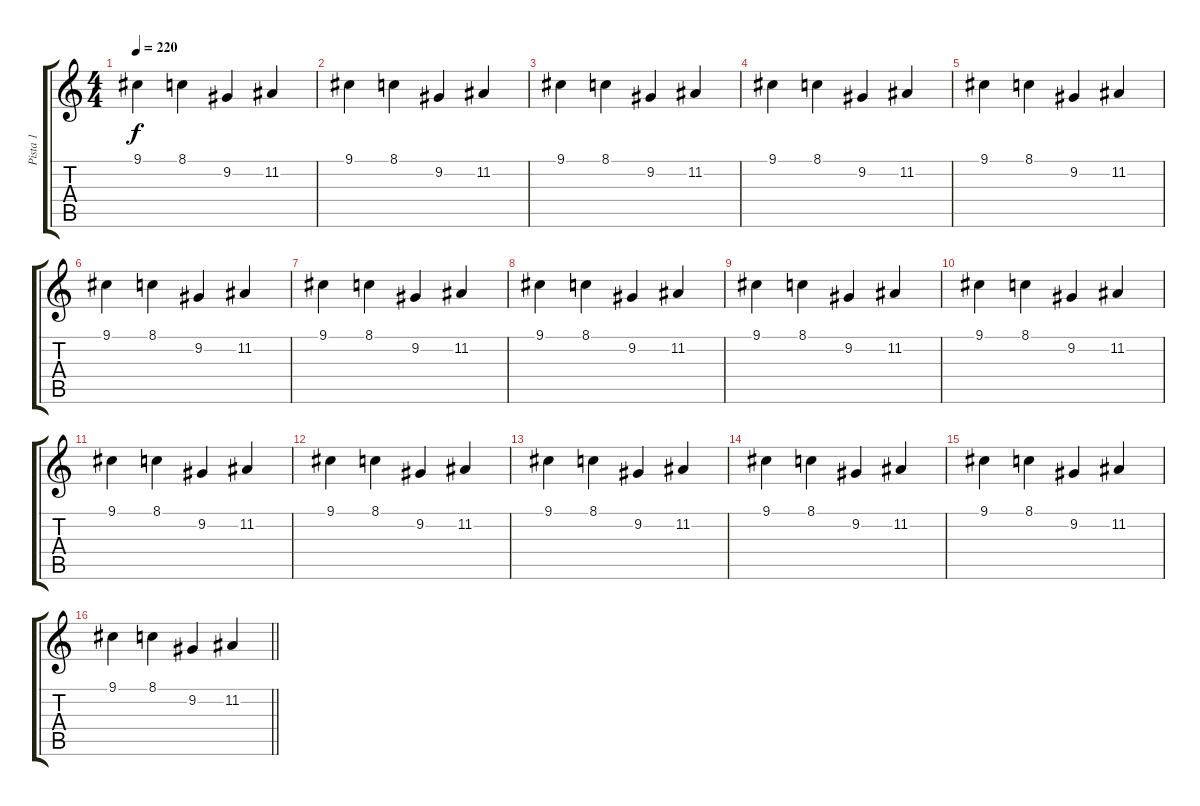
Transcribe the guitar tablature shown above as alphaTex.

\track ("Pista 1" "Pista 1") {instrument acousticgrandpiano}
\staff {score tabs}
\tuning (E4 B3 G3 D3 A2 E2) {hide}
\ts (4 4)
\tempo 220
\clef g2
\ks c
9.1.4{dy f} 8.1.4 9.2.4{balance 14} 11.2.4 |
9.1.4 8.1.4 9.2.4 11.2.4 |
9.1.4 8.1.4 9.2.4 11.2.4 |
9.1.4 8.1.4 9.2.4 11.2.4 |
9.1.4 8.1.4 9.2.4 11.2.4 |
9.1.4 8.1.4 9.2.4 11.2.4 |
9.1.4 8.1.4 9.2.4 11.2.4 |
9.1.4 8.1.4 9.2.4 11.2.4 |
9.1.4 8.1.4 9.2.4 11.2.4 |
9.1.4 8.1.4 9.2.4 11.2.4 |
9.1.4 8.1.4 9.2.4 11.2.4 |
9.1.4 8.1.4 9.2.4 11.2.4 |
9.1.4 8.1.4 9.2.4 11.2.4 |
9.1.4 8.1.4 9.2.4 11.2.4 |
9.1.4 8.1.4 9.2.4 11.2.4 |
\barLineRight lightlight
9.1.4 8.1.4 9.2.4 11.2.4
